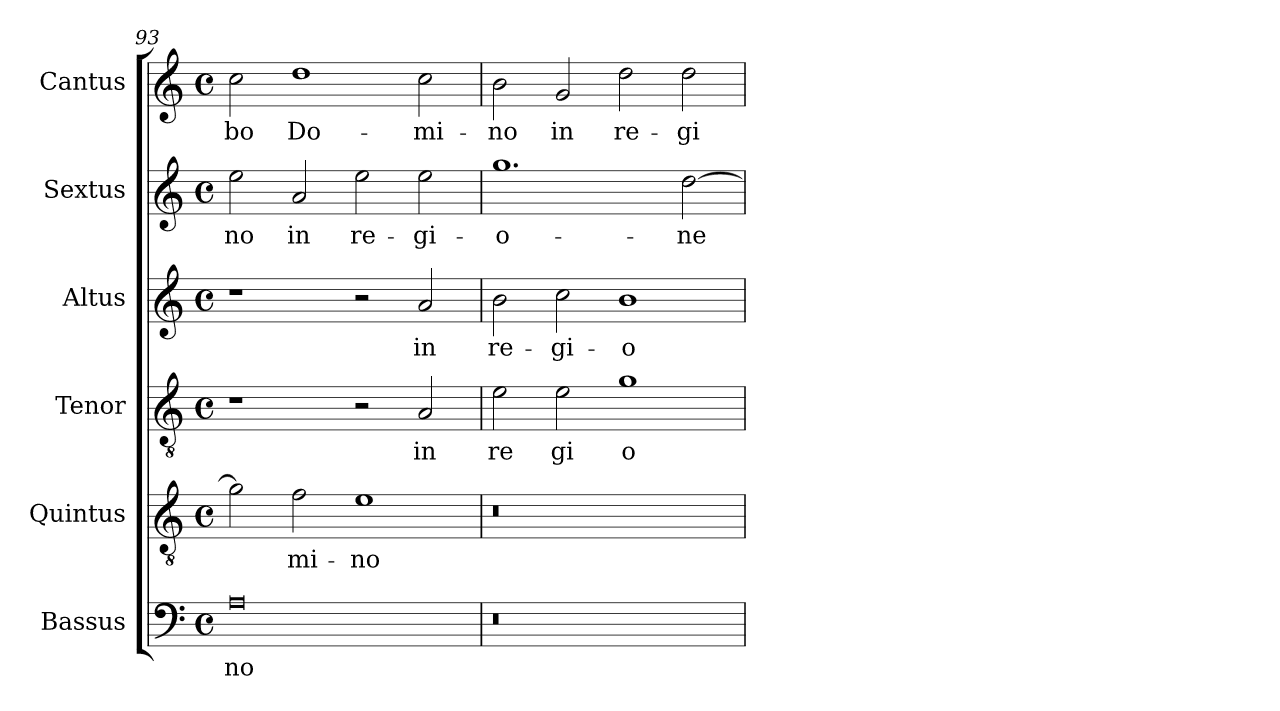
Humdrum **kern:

**kern	**text	**kern	**text	**kern	**text	**kern	**text	**kern	**text	**kern	**text
*part6	*part6	*part5	*part5	*part4	*part4	*part3	*part3	*part2	*part2	*part1	*part1
*staff6	*staff6	*staff5	*staff5	*staff4	*staff4	*staff3	*staff3	*staff2	*staff2	*staff1	*staff1
*I"Bassus	*	*I"Quintus	*	*I"Tenor	*	*I"Altus	*	*I"Sextus	*	*I"Cantus	*
*clefF4	*	*clefGv2	*	*clefGv2	*	*clefG2	*	*clefG2	*	*clefG2	*
*M4/4	*	*M4/4	*	*M4/4	*	*M4/4	*	*M4/4	*	*M4/4	*
*met(c)	*	*met(c)	*	*met(c)	*	*met(c)	*	*met(c)	*	*met(c)	*
=93	=93	=93	=93	=93	=93	=93	=93	=93	=93	=93	=93
!	!LO:LY:b:cj	!	!	!	!	!	!	!	!LO:LY:b:cj	!	!LO:LY:b:cj
0A	-no	2g\]	.	1r	.	1r	.	2ee\	-no	2cc\	-bo
!	!	!	!LO:LY:b:cj	!	!	!	!	!	!LO:LY:b:cj	!	!LO:LY:b:cj
.	.	2f\	-mi-	.	.	.	.	2a/	in	1dd	Do-
!	!	!	!LO:LY:b:cj	!	!	!	!	!	!LO:LY:b:cj	!	!
.	.	1e	-no	2r	.	2r	.	2ee\	re-	.	.
!	!	!	!	!	!LO:LY:b:cj	!	!LO:LY:b:cj	!	!LO:LY:b:cj	!	!LO:LY:b:cj
.	.	.	.	2A/	in	2a/	in	2ee\	-gi-	2cc\	-mi-
=94	=94	=94	=94	=94	=94	=94	=94	=94	=94	=94	=94
!	!	!	!	!	!LO:LY:b:cj	!	!LO:LY:b:cj	!	!LO:LY:b:cj	!	!LO:LY:b:cj
0r	.	0r	.	2e\	re	2b\	re-	1.gg	-o-	2b\	-no
!	!	!	!	!	!LO:LY:b:cj	!	!LO:LY:b:cj	!	!	!	!LO:LY:b:cj
.	.	.	.	2e\	gi	2cc\	-gi-	.	.	2g/	in
!	!	!	!	!	!LO:LY:b:cj	!	!LO:LY:b:cj	!	!	!	!LO:LY:b:cj
.	.	.	.	1g	o	1b	-o-	.	.	2dd\	re-
!	!	!	!	!	!	!	!	!	!LO:LY:b:cj	!	!LO:LY:b:cj
.	.	.	.	.	.	.	.	[>2dd\	-ne	2dd\	-gi-
=	=	=	=	=	=	=	=	=	=	=	=
*-	*-	*-	*-	*-	*-	*-	*-	*-	*-	*-	*-
